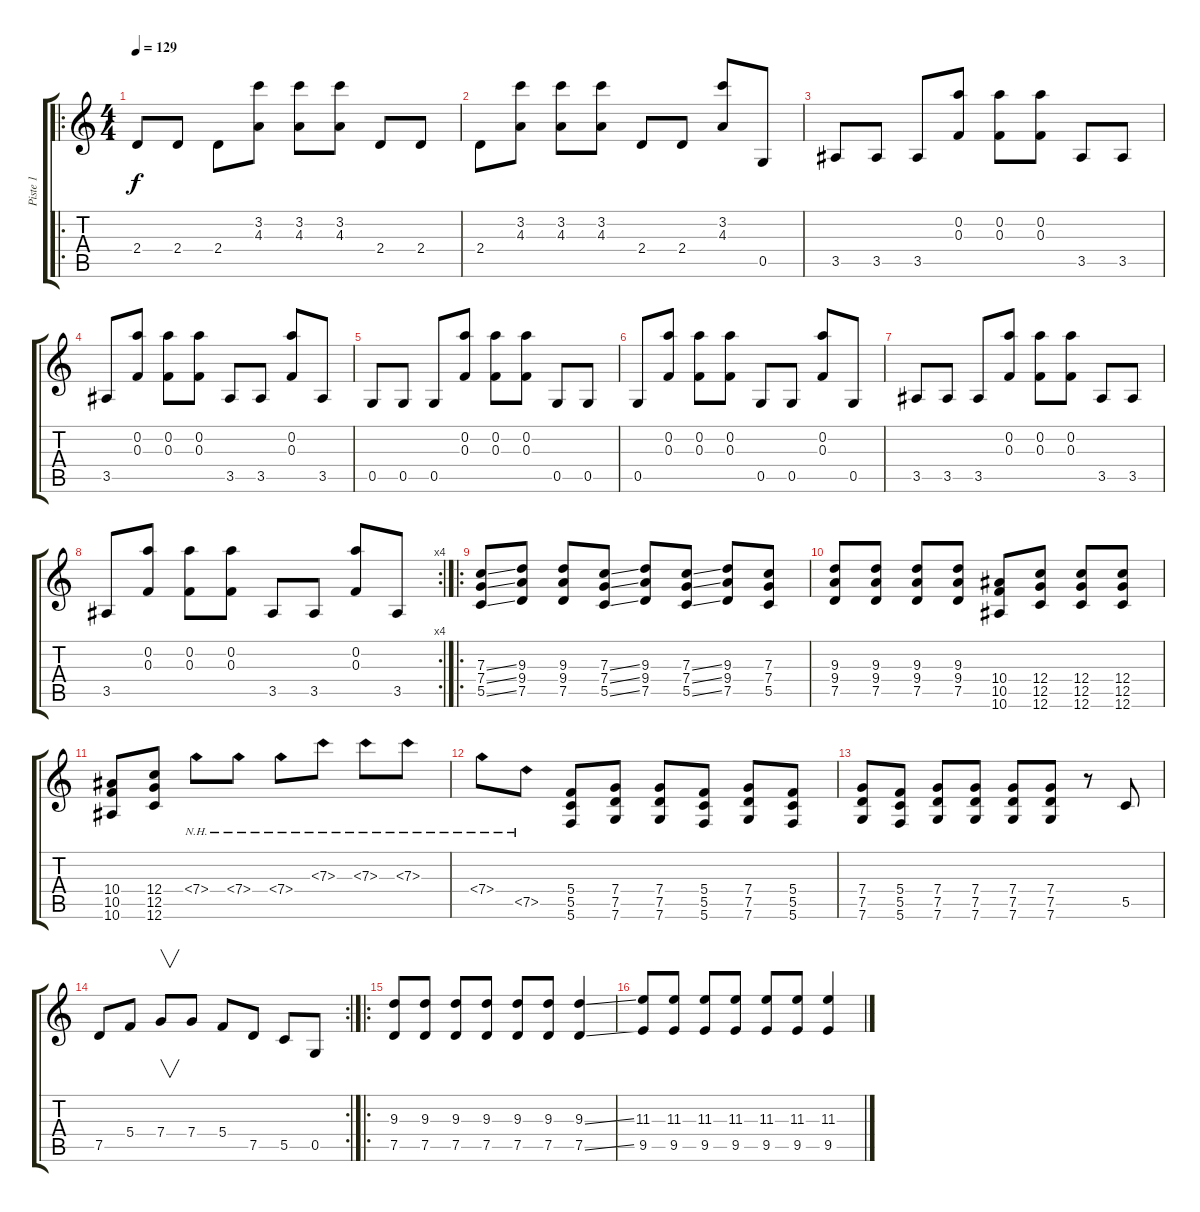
\track ("Piste 1" "Piste 1") {instrument electricguitarclean}
\staff {score tabs}
\tuning (D4 A4 F3 C3 G2 C2) {hide}
\ro
\ts (4 4)
\tempo 129
\clef g2
\ks c
2.4.8{dy f instrument electricguitarclean} 2.4.8 2.4.8 (3.2 4.3).8 (3.2 4.3).8 (3.2 4.3).8 2.4.8 2.4.8 |
2.4.8 (3.2 4.3).8 (3.2 4.3).8 (3.2 4.3).8 2.4.8 2.4.8 (3.2 4.3).8 0.5.8 |
3.5.8 3.5.8 3.5.8 (0.2 0.3).8 (0.2 0.3).8 (0.2 0.3).8 3.5.8 3.5.8 |
3.5.8 (0.2 0.3).8 (0.2 0.3).8 (0.2 0.3).8 3.5.8 3.5.8 (0.2 0.3).8 3.5.8 |
0.5.8 0.5.8 0.5.8 (0.2 0.3).8 (0.2 0.3).8 (0.2 0.3).8 0.5.8 0.5.8 |
0.5.8 (0.2 0.3).8 (0.2 0.3).8 (0.2 0.3).8 0.5.8 0.5.8 (0.2 0.3).8 0.5.8 |
3.5.8 3.5.8 3.5.8 (0.2 0.3).8 (0.2 0.3).8 (0.2 0.3).8 3.5.8 3.5.8 |
\rc 4
3.5.8 (0.2 0.3).8 (0.2 0.3).8 (0.2 0.3).8 3.5.8 3.5.8 (0.2 0.3).8 3.5.8 |
\ro
(7.3{ss} 7.4{ss} 5.5{ss}).8 (9.3 9.4 7.5).8 (9.3 9.4 7.5).8 (7.3{ss} 7.4{ss} 5.5{ss}).8 (9.3 9.4 7.5).8 (7.3{ss} 7.4{ss} 5.5{ss}).8 (9.3 9.4 7.5).8 (7.3 7.4 5.5).8 |
(9.3 9.4 7.5).8 (9.3 9.4 7.5).8 (9.3 9.4 7.5).8 (9.3 9.4 7.5).8 (10.4 10.5 10.6).8 (12.4 12.5 12.6).8 (12.4 12.5 12.6).8 (12.4 12.5 12.6).8 |
(10.4 10.5 10.6).8 (12.4 12.5 12.6).8 7.4{nh}.8 7.4{nh}.8 7.4{nh}.8 7.3{nh}.8 7.3{nh}.8 7.3{nh}.8 |
7.4{nh}.8 7.5{nh}.8 (5.4 5.5 5.6).8 (7.4 7.5 7.6).8 (7.4 7.5 7.6).8 (5.4 5.5 5.6).8 (7.4 7.5 7.6).8 (5.4 5.5 5.6).8 |
(7.4 7.5 7.6).8 (5.4 5.5 5.6).8 (7.4 7.5 7.6).8 (7.4 7.5 7.6).8 (7.4 7.5 7.6).8 (7.4 7.5 7.6).8 r.8 5.5.8 |
\rc 2
7.5.8 5.4.8 7.4.8{v} 7.4.8 5.4.8 7.5.8 5.5.8 0.5.8 |
\ro
(9.3 7.5).8 (9.3 7.5).8 (9.3 7.5).8 (9.3 7.5).8 (9.3 7.5).8 (9.3 7.5).8 (9.3{ss} 7.5{ss}).4 |
(11.3 9.5).8 (11.3 9.5).8 (11.3 9.5).8 (11.3 9.5).8 (11.3 9.5).8 (11.3 9.5).8 (11.3{ss} 9.5{ss}).4
